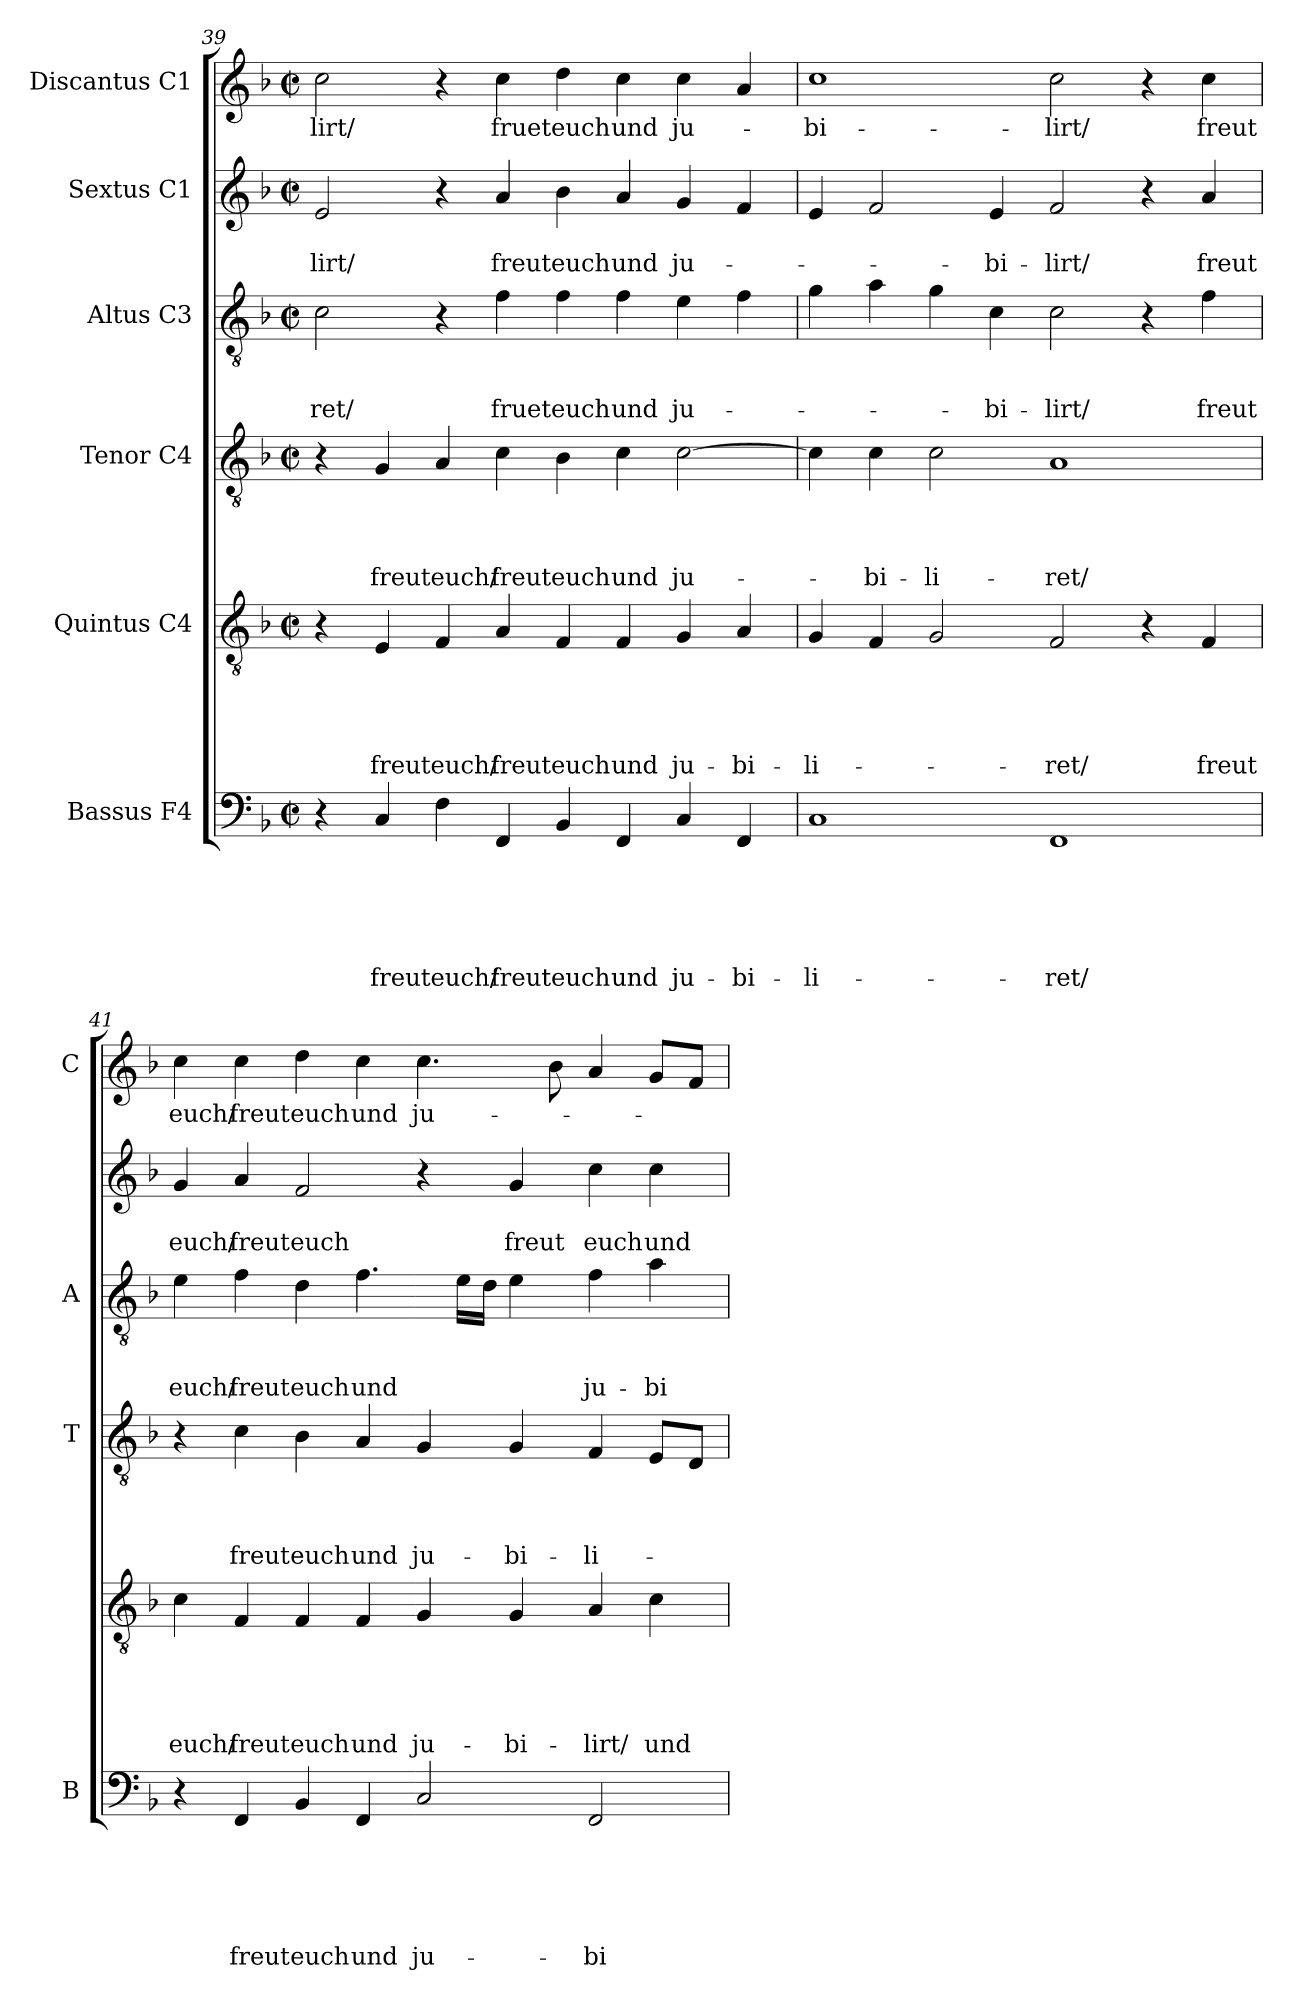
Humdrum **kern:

**kern	**text	**text	**text	**text	**text	**text	**kern	**text	**text	**text	**text	**text	**kern	**text	**text	**text	**text	**kern	**text	**text	**text	**kern	**text	**text	**kern	**text
*part6	*part6	*part6	*part6	*part6	*part6	*part6	*part5	*part5	*part5	*part5	*part5	*part5	*part4	*part4	*part4	*part4	*part4	*part3	*part3	*part3	*part3	*part2	*part2	*part2	*part1	*part1
*staff6	*staff6	*staff6	*staff6	*staff6	*staff6	*staff6	*staff5	*staff5	*staff5	*staff5	*staff5	*staff5	*staff4	*staff4	*staff4	*staff4	*staff4	*staff3	*staff3	*staff3	*staff3	*staff2	*staff2	*staff2	*staff1	*staff1
*I"Bassus F4	*	*	*	*	*	*	*I"Quintus C4	*	*	*	*	*	*I"Tenor C4	*	*	*	*	*I"Altus C3	*	*	*	*I"Sextus C1	*	*	*I"Discantus C1	*
*I'B	*	*	*	*	*	*	*	*	*	*	*	*	*I'T	*	*	*	*	*I'A	*	*	*	*	*	*	*I'C	*
*clefF4	*	*	*	*	*	*	*clefGv2	*	*	*	*	*	*clefGv2	*	*	*	*	*clefGv2	*	*	*	*clefG2	*	*	*clefG2	*
*k[b-]	*	*	*	*	*	*	*k[b-]	*	*	*	*	*	*k[b-]	*	*	*	*	*k[b-]	*	*	*	*k[b-]	*	*	*k[b-]	*
*F:	*	*	*	*	*	*	*F:	*	*	*	*	*	*F:	*	*	*	*	*F:	*	*	*	*F:	*	*	*F:	*
*M2/2	*	*	*	*	*	*	*M2/2	*	*	*	*	*	*M2/2	*	*	*	*	*M2/2	*	*	*	*M2/2	*	*	*M2/2	*
*met(c|)	*	*	*	*	*	*	*met(c|)	*	*	*	*	*	*met(c|)	*	*	*	*	*met(c|)	*	*	*	*met(c|)	*	*	*met(c|)	*
=39	=39	=39	=39	=39	=39	=39	=39	=39	=39	=39	=39	=39	=39	=39	=39	=39	=39	=39	=39	=39	=39	=39	=39	=39	=39	=39
!	!	!	!	!	!	!	!	!	!	!	!	!	!	!	!	!	!	!	!	!	!LO:LY:b	!	!	!LO:LY:b	!	!LO:LY:b
4r	.	.	.	.	.	.	4r	.	.	.	.	.	4r	.	.	.	.	2c\	.	.	-ret/	2e/	.	-lirt/	2cc\	-lirt/
!	!	!	!	!	!	!LO:LY:b	!	!	!	!	!	!LO:LY:b	!	!	!	!	!LO:LY:b	!	!	!	!	!	!	!	!	!
4C/	.	.	.	.	.	freut	4E/	.	.	.	.	freut	4G/	.	.	.	freut	.	.	.	.	.	.	.	.	.
!	!	!	!	!	!	!LO:LY:b	!	!	!	!	!	!LO:LY:b	!	!	!	!	!LO:LY:b	!	!	!	!	!	!	!	!	!
4F\	.	.	.	.	.	euch/	4F/	.	.	.	.	euch/	4A/	.	.	.	euch/	4r	.	.	.	4r	.	.	4r	.
!	!	!	!	!	!	!LO:LY:b	!	!	!	!	!	!LO:LY:b	!	!	!	!	!LO:LY:b	!	!	!	!LO:LY:b	!	!	!LO:LY:b	!	!LO:LY:b
4FF/	.	.	.	.	.	freut	4A/	.	.	.	.	freut	4c\	.	.	.	freut	4f\	.	.	fruet	4a/	.	freut	4cc\	fruet
!	!	!	!	!	!	!LO:LY:b	!	!	!	!	!	!LO:LY:b	!	!	!	!	!LO:LY:b	!	!	!	!LO:LY:b	!	!	!LO:LY:b	!	!LO:LY:b
4BB-/	.	.	.	.	.	euch	4F/	.	.	.	.	euch	4B-\	.	.	.	euch	4f\	.	.	euch	4b-\	.	euch	4dd\	euch
!	!	!	!	!	!	!LO:LY:b	!	!	!	!	!	!LO:LY:b	!	!	!	!	!LO:LY:b	!	!	!	!LO:LY:b	!	!	!LO:LY:b	!	!LO:LY:b
4FF/	.	.	.	.	.	und	4F/	.	.	.	.	und	4c\	.	.	.	und	4f\	.	.	und	4a/	.	und	4cc\	und
!	!	!	!	!	!	!LO:LY:b	!	!	!	!	!	!LO:LY:b	!	!	!	!	!LO:LY:b	!	!	!	!LO:LY:b	!	!	!LO:LY:b	!	!LO:LY:b
4C/	.	.	.	.	.	ju-	4G/	.	.	.	.	ju-	[2c\	.	.	.	ju-	4e\	.	.	ju-	4g/	.	ju-	4cc\	ju-
!	!	!	!	!	!	!LO:LY:b	!	!	!	!	!	!LO:LY:b	!	!	!	!	!	!	!	!	!	!	!	!	!	!
4FF/	.	.	.	.	.	-bi-	4A/	.	.	.	.	-bi-	.	.	.	.	.	4f\	.	.	.	4f/	.	.	4a/	.
=40	=40	=40	=40	=40	=40	=40	=40	=40	=40	=40	=40	=40	=40	=40	=40	=40	=40	=40	=40	=40	=40	=40	=40	=40	=40	=40
!	!	!	!	!	!	!LO:LY:b	!	!	!	!	!	!LO:LY:b	!	!	!	!	!	!	!	!	!	!	!	!	!	!LO:LY:b
1C	.	.	.	.	.	-li-	4G/	.	.	.	.	-li-	4c\]	.	.	.	.	4g\	.	.	.	4e/	.	.	1cc	-bi-
!	!	!	!	!	!	!	!	!	!	!	!	!	!	!	!	!	!LO:LY:b	!	!	!	!	!	!	!	!	!
.	.	.	.	.	.	.	4F/	.	.	.	.	.	4c\	.	.	.	-bi-	4a\	.	.	.	2f/	.	.	.	.
!	!	!	!	!	!	!	!	!	!	!	!	!	!	!	!	!	!LO:LY:b	!	!	!	!	!	!	!	!	!
.	.	.	.	.	.	.	2G/	.	.	.	.	.	2c\	.	.	.	-li-	4g\	.	.	.	.	.	.	.	.
!	!	!	!	!	!	!	!	!	!	!	!	!	!	!	!	!	!	!	!	!	!LO:LY:b	!	!	!LO:LY:b	!	!
.	.	.	.	.	.	.	.	.	.	.	.	.	.	.	.	.	.	4c\	.	.	-bi-	4e/	.	-bi-	.	.
!	!	!	!	!	!	!LO:LY:b	!	!	!	!	!	!LO:LY:b	!	!	!	!	!LO:LY:b	!	!	!	!LO:LY:b	!	!	!LO:LY:b	!	!LO:LY:b
1FF	.	.	.	.	.	-ret/	2F/	.	.	.	.	-ret/	1A	.	.	.	-ret/	2c\	.	.	-lirt/	2f/	.	-lirt/	2cc\	-lirt/
.	.	.	.	.	.	.	4r	.	.	.	.	.	.	.	.	.	.	4r	.	.	.	4r	.	.	4r	.
!	!	!	!	!	!	!	!	!	!	!	!	!LO:LY:b	!	!	!	!	!	!	!	!	!LO:LY:b	!	!	!LO:LY:b	!	!LO:LY:b
.	.	.	.	.	.	.	4F/	.	.	.	.	freut	.	.	.	.	.	4f\	.	.	freut	4a/	.	freut	4cc\	freut
!!LO:LB:g=z
=41	=41	=41	=41	=41	=41	=41	=41	=41	=41	=41	=41	=41	=41	=41	=41	=41	=41	=41	=41	=41	=41	=41	=41	=41	=41	=41
!	!	!	!	!	!	!	!	!	!	!	!	!LO:LY:b	!	!	!	!	!	!	!	!	!LO:LY:b	!	!	!LO:LY:b	!	!LO:LY:b
4r	.	.	.	.	.	.	4c\	.	.	.	.	euch/	4r	.	.	.	.	4e\	.	.	euch/	4g/	.	euch/	4cc\	euch/
!	!	!	!	!	!	!LO:LY:b	!	!	!	!	!	!LO:LY:b	!	!	!	!	!LO:LY:b	!	!	!	!LO:LY:b	!	!	!LO:LY:b	!	!LO:LY:b
4FF/	.	.	.	.	.	freut	4F/	.	.	.	.	freut	4c\	.	.	.	freut	4f\	.	.	freut	4a/	.	freut	4cc\	freut
!	!	!	!	!	!	!LO:LY:b	!	!	!	!	!	!LO:LY:b	!	!	!	!	!LO:LY:b	!	!	!	!LO:LY:b	!	!	!LO:LY:b	!	!LO:LY:b
4BB-/	.	.	.	.	.	euch	4F/	.	.	.	.	euch	4B-\	.	.	.	euch	4d\	.	.	euch	2f/	.	euch	4dd\	euch
!	!	!	!	!	!	!LO:LY:b	!	!	!	!	!	!LO:LY:b	!	!	!	!	!LO:LY:b	!	!	!	!LO:LY:b	!	!	!	!	!LO:LY:b
4FF/	.	.	.	.	.	und	4F/	.	.	.	.	und	4A/	.	.	.	und	4.f\	.	.	und	.	.	.	4cc\	und
!	!	!	!	!	!	!LO:LY:b	!	!	!	!	!	!LO:LY:b	!	!	!	!	!LO:LY:b	!	!	!	!	!	!	!	!	!LO:LY:b
2C/	.	.	.	.	.	ju-	4G/	.	.	.	.	ju-	4G/	.	.	.	ju-	.	.	.	.	4r	.	.	4.cc\	ju-
.	.	.	.	.	.	.	.	.	.	.	.	.	.	.	.	.	.	16e\LL	.	.	.	.	.	.	.	.
.	.	.	.	.	.	.	.	.	.	.	.	.	.	.	.	.	.	16d\JJ	.	.	.	.	.	.	.	.
!	!	!	!	!	!	!	!	!	!	!	!	!LO:LY:b	!	!	!	!	!LO:LY:b	!	!	!	!	!	!	!LO:LY:b	!	!
.	.	.	.	.	.	.	4G/	.	.	.	.	-bi-	4G/	.	.	.	-bi-	4e\	.	.	.	4g/	.	freut	.	.
.	.	.	.	.	.	.	.	.	.	.	.	.	.	.	.	.	.	.	.	.	.	.	.	.	8b-\	.
!	!	!	!	!	!	!LO:LY:b	!	!	!	!	!	!LO:LY:b	!	!	!	!	!LO:LY:b	!	!	!	!LO:LY:b	!	!	!LO:LY:b	!	!
2FF/	.	.	.	.	.	-bi-	4A/	.	.	.	.	-lirt/	4F/	.	.	.	-li-	4f\	.	.	ju-	4cc\	.	euch	4a/	.
!	!	!	!	!	!	!	!	!	!	!	!	!LO:LY:b	!	!	!	!	!	!	!	!	!LO:LY:b	!	!	!LO:LY:b	!	!
.	.	.	.	.	.	.	4c\	.	.	.	.	und	8E/L	.	.	.	.	4a\	.	.	-bi-	4cc\	.	und	8g/L	.
.	.	.	.	.	.	.	.	.	.	.	.	.	8D/J	.	.	.	.	.	.	.	.	.	.	.	8f/J	.
=	=	=	=	=	=	=	=	=	=	=	=	=	=	=	=	=	=	=	=	=	=	=	=	=	=	=
*-	*-	*-	*-	*-	*-	*-	*-	*-	*-	*-	*-	*-	*-	*-	*-	*-	*-	*-	*-	*-	*-	*-	*-	*-	*-	*-
